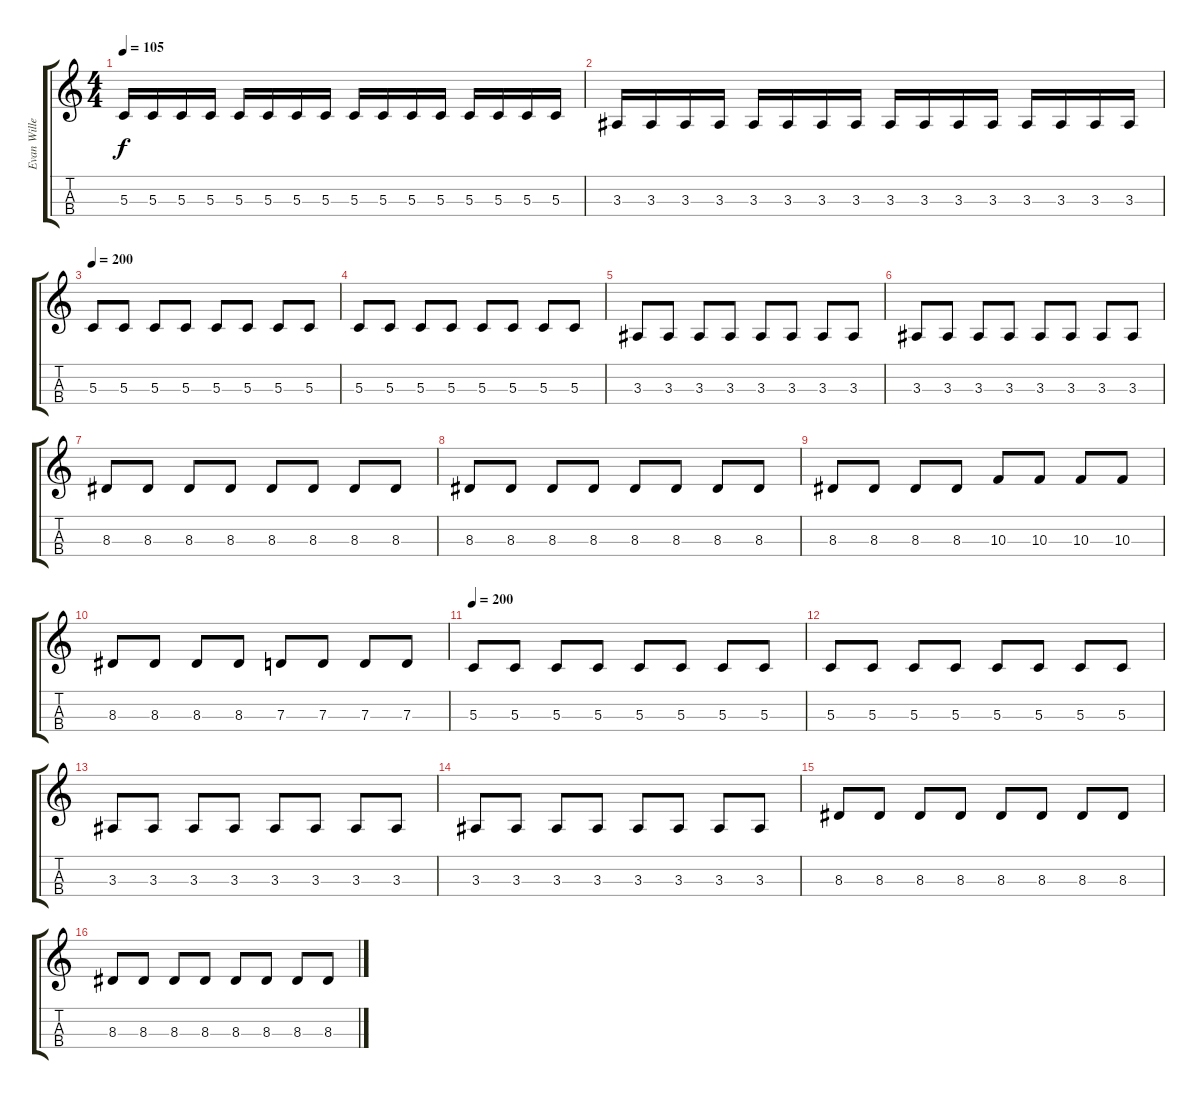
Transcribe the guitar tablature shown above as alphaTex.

\track ("Evan Willey " "Evan Wille") {instrument electricbasspick}
\staff {score tabs}
\tuning (F3 C3 G2 C2) {hide}
\ts (4 4)
\tempo 105
\clef g2
\ks c
5.3.16{dy f} 5.3.16 5.3.16 5.3.16 5.3.16 5.3.16 5.3.16 5.3.16 5.3.16 5.3.16 5.3.16 5.3.16 5.3.16 5.3.16 5.3.16 5.3.16 |
3.3.16 3.3.16 3.3.16 3.3.16 3.3.16 3.3.16 3.3.16 3.3.16 3.3.16 3.3.16 3.3.16 3.3.16 3.3.16 3.3.16 3.3.16 3.3.16 |
\tempo 200
5.3.8 5.3.8 5.3.8 5.3.8 5.3.8 5.3.8 5.3.8 5.3.8 |
5.3.8 5.3.8 5.3.8 5.3.8 5.3.8 5.3.8 5.3.8 5.3.8 |
3.3.8 3.3.8 3.3.8 3.3.8 3.3.8 3.3.8 3.3.8 3.3.8 |
3.3.8 3.3.8 3.3.8 3.3.8 3.3.8 3.3.8 3.3.8 3.3.8 |
8.3.8 8.3.8 8.3.8 8.3.8 8.3.8 8.3.8 8.3.8 8.3.8 |
8.3.8 8.3.8 8.3.8 8.3.8 8.3.8 8.3.8 8.3.8 8.3.8 |
8.3.8 8.3.8 8.3.8 8.3.8 10.3.8 10.3.8 10.3.8 10.3.8 |
8.3.8 8.3.8 8.3.8 8.3.8 7.3.8 7.3.8 7.3.8 7.3.8 |
\tempo 200
5.3.8 5.3.8 5.3.8 5.3.8 5.3.8 5.3.8 5.3.8 5.3.8 |
5.3.8 5.3.8 5.3.8 5.3.8 5.3.8 5.3.8 5.3.8 5.3.8 |
3.3.8 3.3.8 3.3.8 3.3.8 3.3.8 3.3.8 3.3.8 3.3.8 |
3.3.8 3.3.8 3.3.8 3.3.8 3.3.8 3.3.8 3.3.8 3.3.8 |
8.3.8 8.3.8 8.3.8 8.3.8 8.3.8 8.3.8 8.3.8 8.3.8 |
8.3.8 8.3.8 8.3.8 8.3.8 8.3.8 8.3.8 8.3.8 8.3.8
